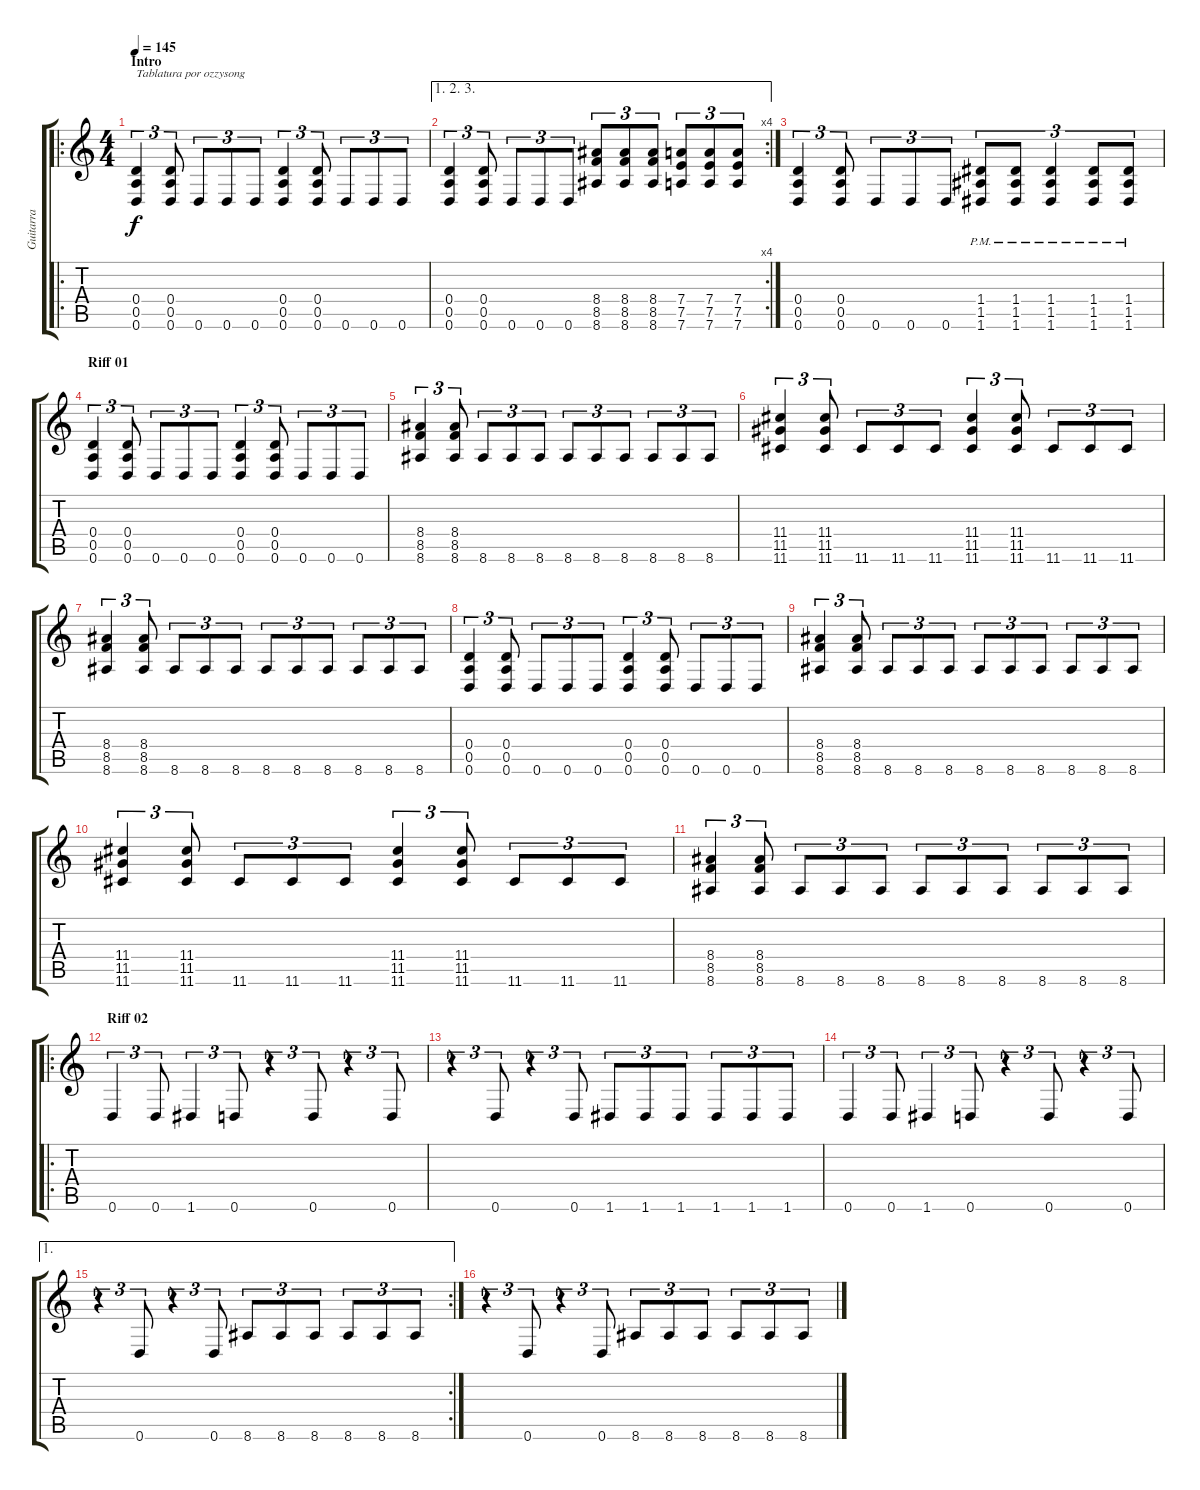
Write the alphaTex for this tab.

\track ("Guitarra" "Guitarra") {instrument distortionguitar}
\staff {score tabs}
\tuning (E4 B3 G3 D3 A2 D2) {hide}
\ro
\ts (4 4)
\section ("" "Intro")
\tempo 145
\clef g2
\ks c
(0.4 0.5 0.6).4{tu (3 2) txt "Tablatura por ozzysong" dy f instrument distortionguitar} (0.4 0.5 0.6).8{tu (3 2)} 0.6.8{tu (3 2)} 0.6.8{tu (3 2)} 0.6.8{tu (3 2)} (0.4 0.5 0.6).4{tu (3 2)} (0.4 0.5 0.6).8{tu (3 2)} 0.6.8{tu (3 2)} 0.6.8{tu (3 2)} 0.6.8{tu (3 2)} |
\ae (1 2 3)
\rc 4
(0.4 0.5 0.6).4{tu (3 2)} (0.4 0.5 0.6).8{tu (3 2)} 0.6.8{tu (3 2)} 0.6.8{tu (3 2)} 0.6.8{tu (3 2)} (8.4 8.5 8.6).8{tu (3 2)} (8.4 8.5 8.6).8{tu (3 2)} (8.4 8.5 8.6).8{tu (3 2)} (7.4 7.5 7.6).8{tu (3 2)} (7.4 7.5 7.6).8{tu (3 2)} (7.4 7.5 7.6).8{tu (3 2)} |
(0.4 0.5 0.6).4{tu (3 2)} (0.4 0.5 0.6).8{tu (3 2)} 0.6.8{tu (3 2)} 0.6.8{tu (3 2)} 0.6.8{tu (3 2)} (1.4{pm} 1.5{pm} 1.6{pm}).8{tu (3 2)} (1.4{pm} 1.5{pm} 1.6{pm}).8{tu (3 2)} (1.4{pm} 1.5{pm} 1.6{pm}).4{tu (3 2)} (1.4{pm} 1.5{pm} 1.6{pm}).8{tu (3 2)} (1.4{pm} 1.5{pm} 1.6{pm}).8{tu (3 2)} |
\section ("" "Riff 01")
(0.4 0.5 0.6).4{tu (3 2)} (0.4 0.5 0.6).8{tu (3 2)} 0.6.8{tu (3 2)} 0.6.8{tu (3 2)} 0.6.8{tu (3 2)} (0.4 0.5 0.6).4{tu (3 2)} (0.4 0.5 0.6).8{tu (3 2)} 0.6.8{tu (3 2)} 0.6.8{tu (3 2)} 0.6.8{tu (3 2)} |
(8.4 8.5 8.6).4{tu (3 2)} (8.4 8.5 8.6).8{tu (3 2)} 8.6.8{tu (3 2)} 8.6.8{tu (3 2)} 8.6.8{tu (3 2)} 8.6.8{tu (3 2)} 8.6.8{tu (3 2)} 8.6.8{tu (3 2)} 8.6.8{tu (3 2)} 8.6.8{tu (3 2)} 8.6.8{tu (3 2)} |
(11.4 11.5 11.6).4{tu (3 2)} (11.4 11.5 11.6).8{tu (3 2)} 11.6.8{tu (3 2)} 11.6.8{tu (3 2)} 11.6.8{tu (3 2)} (11.4 11.5 11.6).4{tu (3 2)} (11.4 11.5 11.6).8{tu (3 2)} 11.6.8{tu (3 2)} 11.6.8{tu (3 2)} 11.6.8{tu (3 2)} |
(8.4 8.5 8.6).4{tu (3 2)} (8.4 8.5 8.6).8{tu (3 2)} 8.6.8{tu (3 2)} 8.6.8{tu (3 2)} 8.6.8{tu (3 2)} 8.6.8{tu (3 2)} 8.6.8{tu (3 2)} 8.6.8{tu (3 2)} 8.6.8{tu (3 2)} 8.6.8{tu (3 2)} 8.6.8{tu (3 2)} |
(0.4 0.5 0.6).4{tu (3 2)} (0.4 0.5 0.6).8{tu (3 2)} 0.6.8{tu (3 2)} 0.6.8{tu (3 2)} 0.6.8{tu (3 2)} (0.4 0.5 0.6).4{tu (3 2)} (0.4 0.5 0.6).8{tu (3 2)} 0.6.8{tu (3 2)} 0.6.8{tu (3 2)} 0.6.8{tu (3 2)} |
(8.4 8.5 8.6).4{tu (3 2)} (8.4 8.5 8.6).8{tu (3 2)} 8.6.8{tu (3 2)} 8.6.8{tu (3 2)} 8.6.8{tu (3 2)} 8.6.8{tu (3 2)} 8.6.8{tu (3 2)} 8.6.8{tu (3 2)} 8.6.8{tu (3 2)} 8.6.8{tu (3 2)} 8.6.8{tu (3 2)} |
(11.4 11.5 11.6).4{tu (3 2)} (11.4 11.5 11.6).8{tu (3 2)} 11.6.8{tu (3 2)} 11.6.8{tu (3 2)} 11.6.8{tu (3 2)} (11.4 11.5 11.6).4{tu (3 2)} (11.4 11.5 11.6).8{tu (3 2)} 11.6.8{tu (3 2)} 11.6.8{tu (3 2)} 11.6.8{tu (3 2)} |
(8.4 8.5 8.6).4{tu (3 2)} (8.4 8.5 8.6).8{tu (3 2)} 8.6.8{tu (3 2)} 8.6.8{tu (3 2)} 8.6.8{tu (3 2)} 8.6.8{tu (3 2)} 8.6.8{tu (3 2)} 8.6.8{tu (3 2)} 8.6.8{tu (3 2)} 8.6.8{tu (3 2)} 8.6.8{tu (3 2)} |
\ro
\section ("" "Riff 02")
0.6.4{tu (3 2)} 0.6.8{tu (3 2)} 1.6.4{tu (3 2)} 0.6.8{tu (3 2)} r.4{tu (3 2)} 0.6.8{tu (3 2)} r.4{tu (3 2)} 0.6.8{tu (3 2)} |
r.4{tu (3 2)} 0.6.8{tu (3 2)} r.4{tu (3 2)} 0.6.8{tu (3 2)} 1.6.8{tu (3 2)} 1.6.8{tu (3 2)} 1.6.8{tu (3 2)} 1.6.8{tu (3 2)} 1.6.8{tu (3 2)} 1.6.8{tu (3 2)} |
0.6.4{tu (3 2)} 0.6.8{tu (3 2)} 1.6.4{tu (3 2)} 0.6.8{tu (3 2)} r.4{tu (3 2)} 0.6.8{tu (3 2)} r.4{tu (3 2)} 0.6.8{tu (3 2)} |
\ae 1
\rc 2
r.4{tu (3 2)} 0.6.8{tu (3 2)} r.4{tu (3 2)} 0.6.8{tu (3 2)} 8.6.8{tu (3 2)} 8.6.8{tu (3 2)} 8.6.8{tu (3 2)} 8.6.8{tu (3 2)} 8.6.8{tu (3 2)} 8.6.8{tu (3 2)} |
r.4{tu (3 2)} 0.6.8{tu (3 2)} r.4{tu (3 2)} 0.6.8{tu (3 2)} 8.6.8{tu (3 2)} 8.6.8{tu (3 2)} 8.6.8{tu (3 2)} 8.6.8{tu (3 2)} 8.6.8{tu (3 2)} 8.6.8{tu (3 2)}
